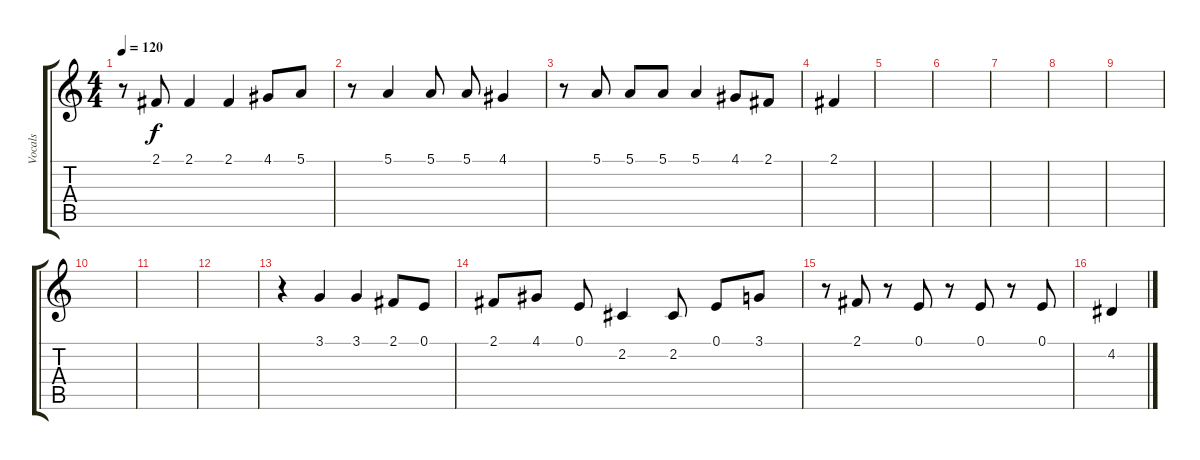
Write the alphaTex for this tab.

\track ("Vocals" "Vocals") {instrument shanai}
\staff {score tabs}
\tuning (E4 B3 G3 D3 A2 E2) {hide}
\ts (4 4)
\tempo 120
\clef g2
\ks c
r.8{dy f} 2.1.8 2.1.4 2.1.4 4.1.8 5.1.8 |
r.8 5.1.4 5.1.8 5.1.8 4.1.4 |
r.8 5.1.8 5.1.8 5.1.8 5.1.4 4.1.8 2.1.8 |
2.1.4 |
|
|
|
|
|
|
|
|
r.4 3.1.4 3.1.4 2.1.8 0.1.8 |
2.1.8 4.1.8 0.1.8 2.2.4 2.2.8 0.1.8 3.1.8 |
r.8 2.1.8 r.8 0.1.8 r.8 0.1.8 r.8 0.1.8 |
4.2.4
